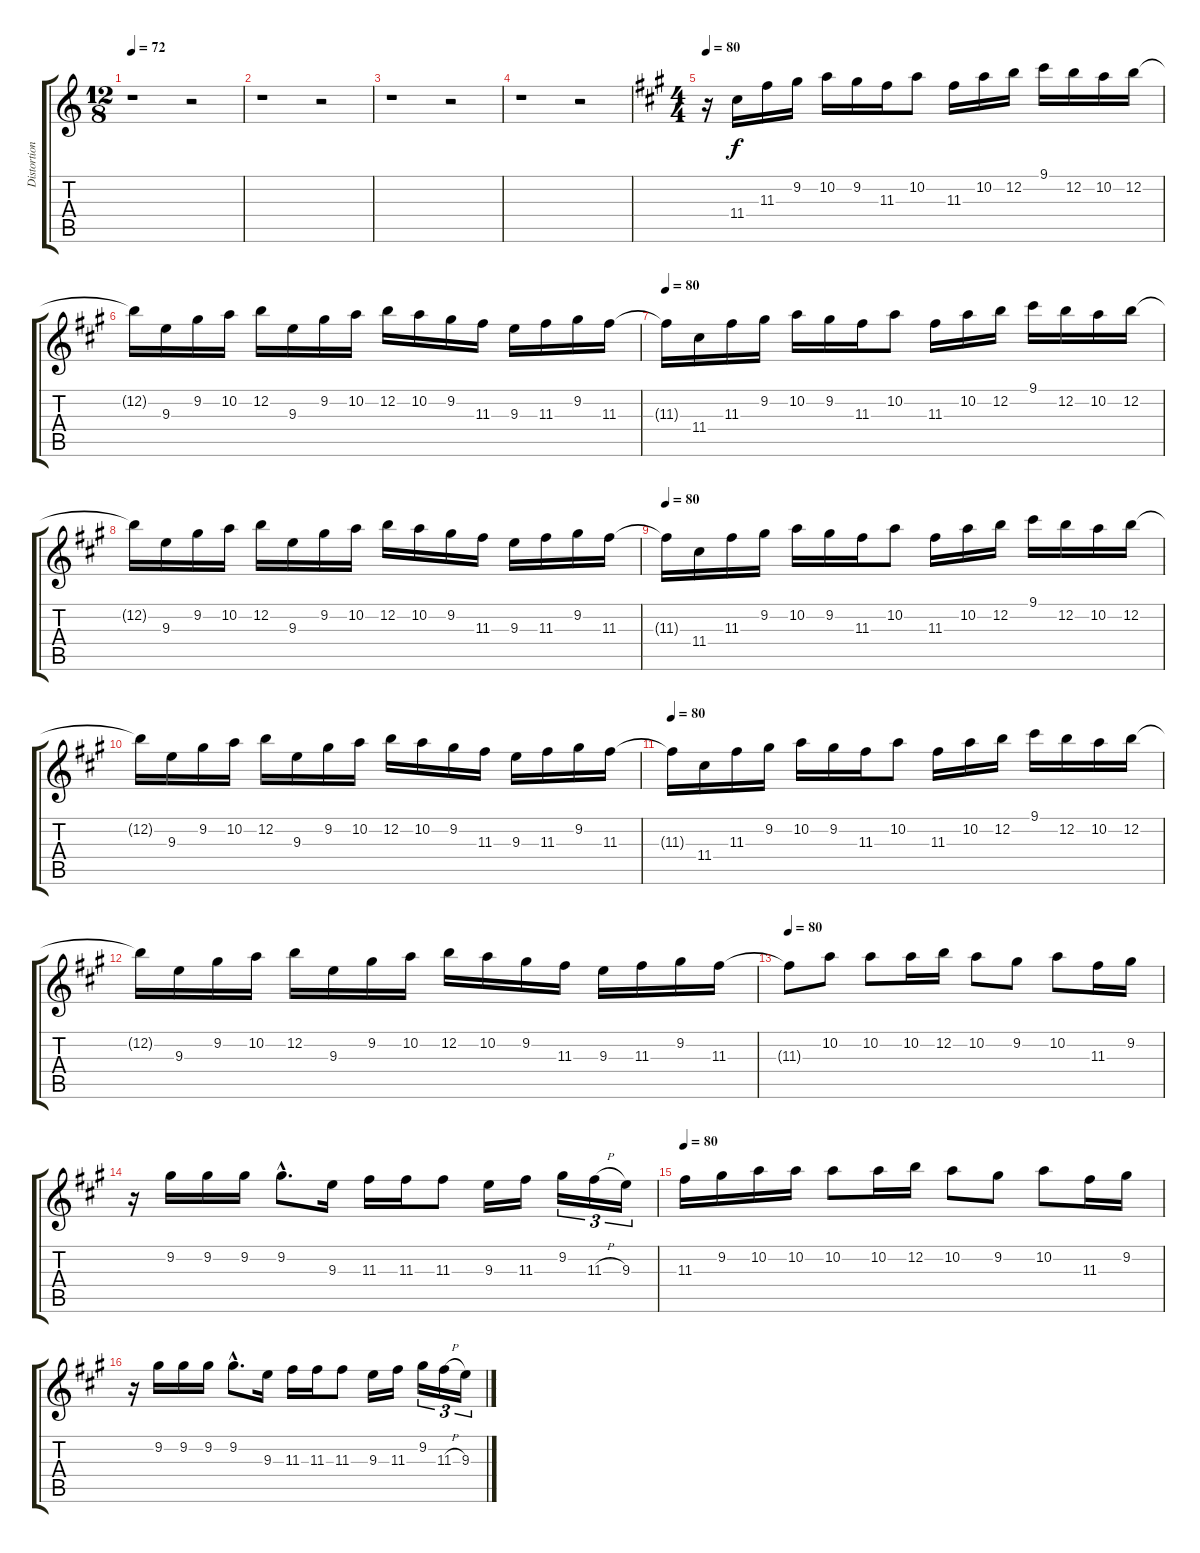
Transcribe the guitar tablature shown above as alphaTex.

\track ("Distortion Guitar 1" "Distortion") {instrument distortionguitar}
\staff {score tabs}
\tuning (E4 B3 G3 D3 A2 E2) {hide}
\ts (12 8)
\tempo 72
\clef g2
\ks c
r.1{dy f} r.2 |
r.1 r.2 |
r.1 r.2 |
r.1 r.2 |
\ts (4 4)
\tempo 80
\ks f#minor
r.16 11.4.16 11.3.16 9.2.16 10.2.16 9.2.16 11.3.16 10.2.8 11.3.16 10.2.16 12.2.16 9.1.16 12.2.16 10.2.16 12.2.16 |
12.2{t}.16 9.3.16 9.2.16 10.2.16 12.2.16 9.3.16 9.2.16 10.2.16 12.2.16 10.2.16 9.2.16 11.3.16 9.3.16 11.3.16 9.2.16 11.3.16 |
\tempo 80
11.3{t}.16 11.4.16 11.3.16 9.2.16 10.2.16 9.2.16 11.3.16 10.2.8 11.3.16 10.2.16 12.2.16 9.1.16 12.2.16 10.2.16 12.2.16 |
12.2{t}.16 9.3.16 9.2.16 10.2.16 12.2.16 9.3.16 9.2.16 10.2.16 12.2.16 10.2.16 9.2.16 11.3.16 9.3.16 11.3.16 9.2.16 11.3.16 |
\tempo 80
11.3{t}.16 11.4.16 11.3.16 9.2.16 10.2.16 9.2.16 11.3.16 10.2.8 11.3.16 10.2.16 12.2.16 9.1.16 12.2.16 10.2.16 12.2.16 |
12.2{t}.16 9.3.16 9.2.16 10.2.16 12.2.16 9.3.16 9.2.16 10.2.16 12.2.16 10.2.16 9.2.16 11.3.16 9.3.16 11.3.16 9.2.16 11.3.16 |
\tempo 80
11.3{t}.16 11.4.16 11.3.16 9.2.16 10.2.16 9.2.16 11.3.16 10.2.8 11.3.16 10.2.16 12.2.16 9.1.16 12.2.16 10.2.16 12.2.16 |
12.2{t}.16 9.3.16 9.2.16 10.2.16 12.2.16 9.3.16 9.2.16 10.2.16 12.2.16 10.2.16 9.2.16 11.3.16 9.3.16 11.3.16 9.2.16 11.3.16 |
\tempo 80
11.3{t}.8 10.2.8 10.2.8 10.2.16 12.2.16 10.2.8 9.2.8 10.2.8 11.3.16 9.2.16 |
r.16 9.2.16 9.2.16 9.2.16 9.2{hac}.8{d} 9.3.16 11.3.16 11.3.16 11.3.8 9.3.16 11.3.16 9.2.16{tu (3 2)} 11.3{h}.16{tu (3 2)} 9.3.16{tu (3 2)} |
\tempo 80
11.3.16 9.2.16 10.2.16 10.2.16 10.2.8 10.2.16 12.2.16 10.2.8 9.2.8 10.2.8 11.3.16 9.2.16 |
r.16 9.2.16 9.2.16 9.2.16 9.2{hac}.8{d} 9.3.16 11.3.16 11.3.16 11.3.8 9.3.16 11.3.16 9.2.16{tu (3 2)} 11.3{h}.16{tu (3 2)} 9.3.16{tu (3 2)}
